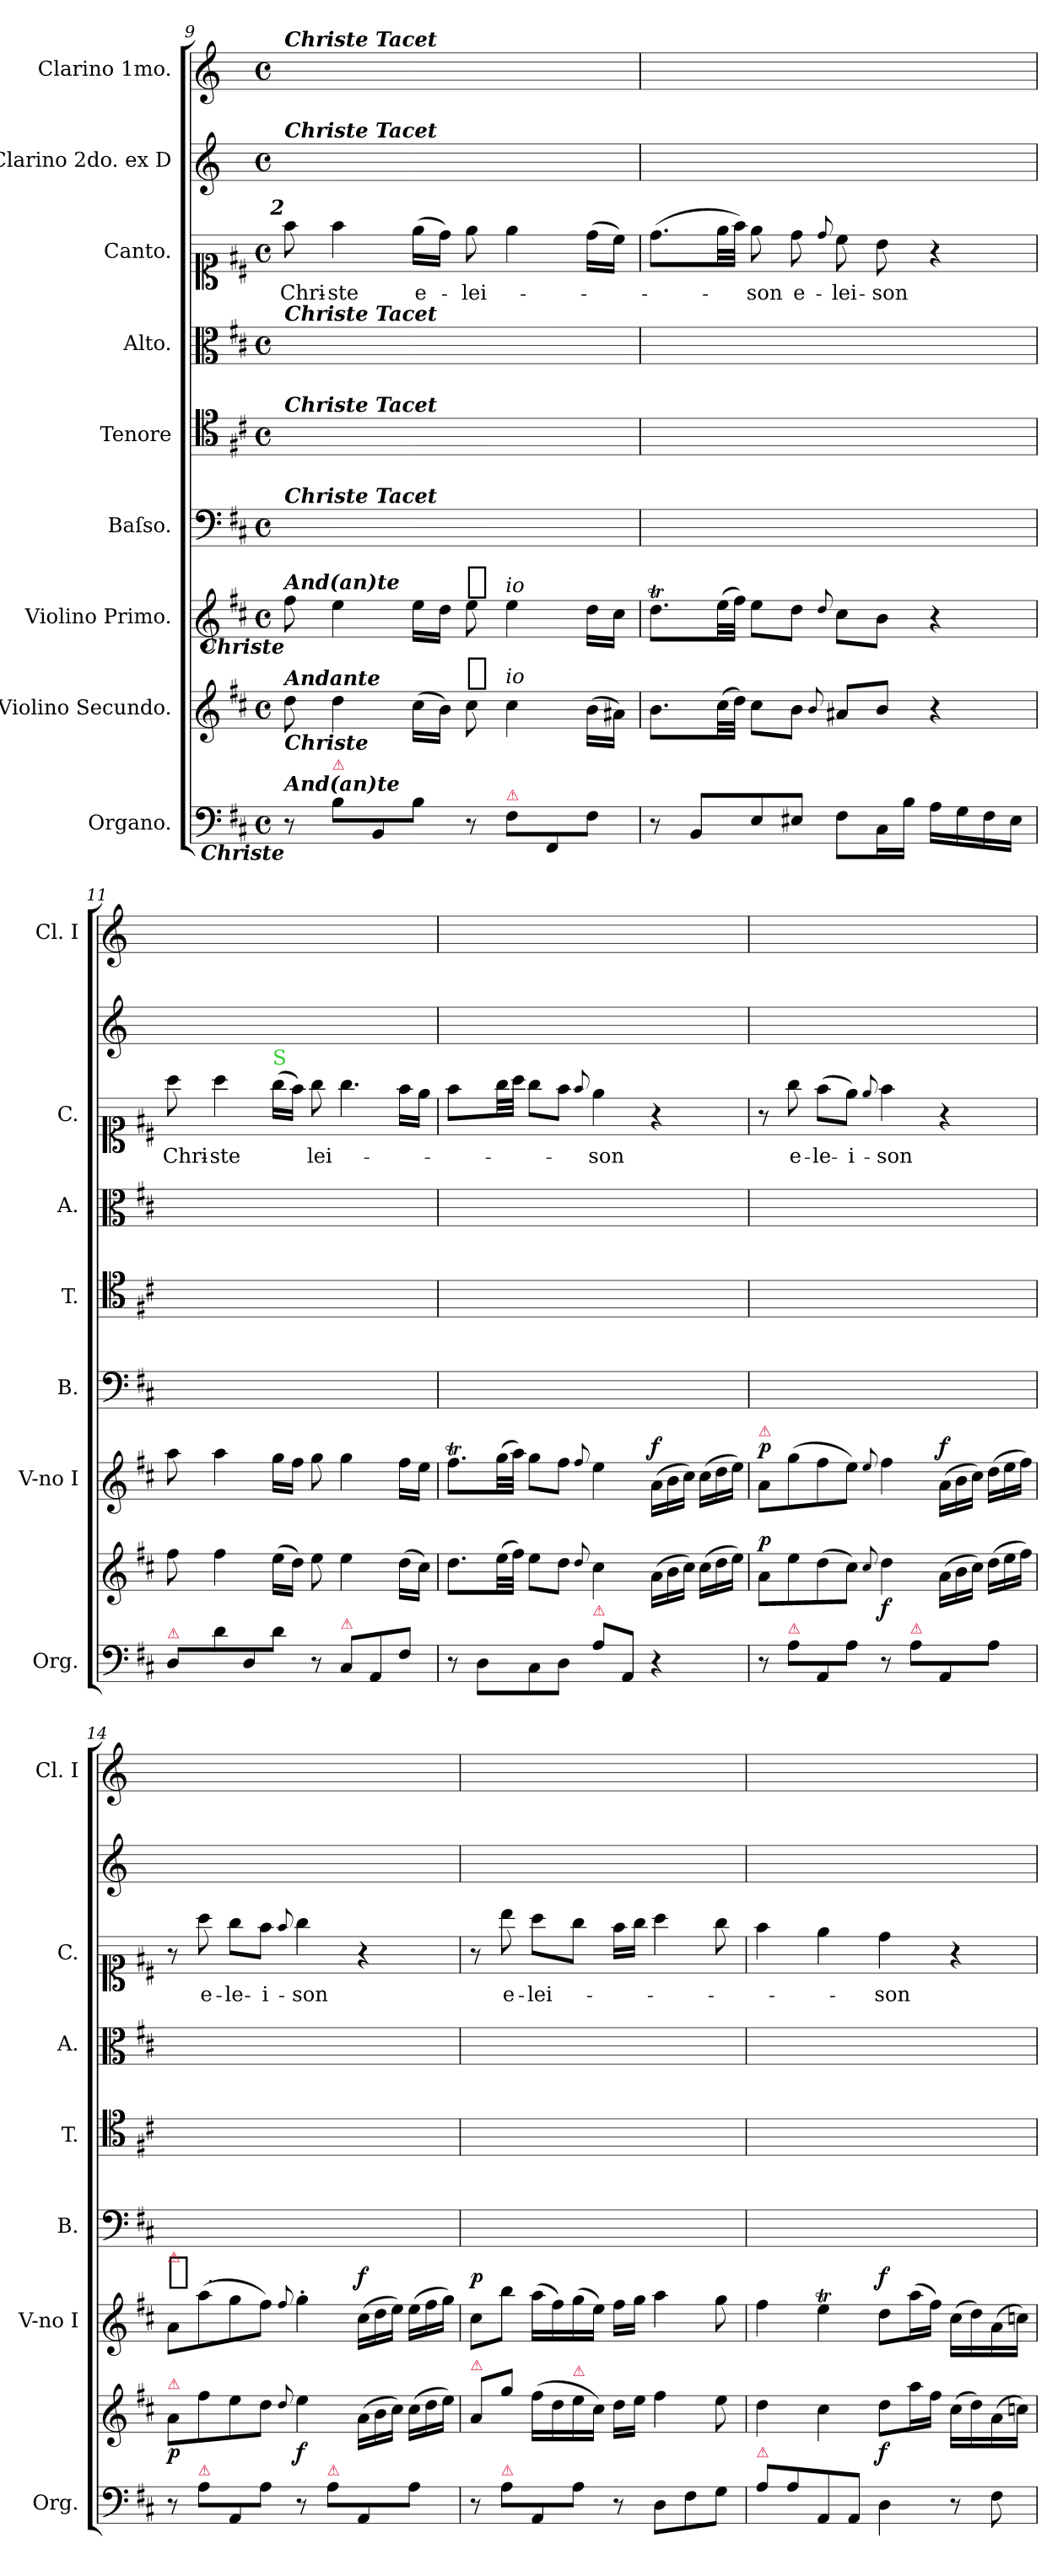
**kern	**kern	**dynam	**kern	**dynam	**kern	**kern	**kern	**kern	**text	**kern	**kern
*part9	*part8	*part8	*part7	*part7	*part6	*part5	*part4	*part3	*part3	*part2	*part1
*staff9	*staff8	*staff8	*staff7	*staff7	*staff6	*staff5	*staff4	*staff3	*staff3	*staff2	*staff1
*I"Organo.	*I"Violino Secundo.	*	*I"Violino Primo.	*	*I"Baſso.	*I"Tenore	*I"Alto.	*I"Canto.	*	*I"Clarino 2do. ex D	*I"Clarino 1mo.
*I'Org.	*	*	*I'V-no I	*	*I'B.	*I'T.	*I'A.	*I'C.	*	*	*I'Cl. I
*clefF4	*clefG2	*	*clefG2	*	*clefF4	*clefC4	*clefC3	*clefC1	*	*clefG2	*clefG2
*	*	*	*	*	*	*	*	*	*	*ITrd-1c-2	*ITrd-1c-2
*k[f#c#]	*k[f#c#]	*	*k[f#c#]	*	*k[f#c#]	*k[f#c#]	*k[f#c#]	*k[f#c#]	*	*k[f#c#]	*k[f#c#]
*M4/4	*M4/4	*	*M4/4	*	*M4/4	*M4/4	*M4/4	*M4/4	*	*M4/4	*M4/4
*met(c)	*met(c)	*	*met(c)	*	*met(c)	*met(c)	*met(c)	*met(c)	*	*met(c)	*met(c)
=9	=9	=9	=9	=9	=9	=9	=9	=9	=9	=9	=9
!	!	!	!	!	!	!	!	!	!	!	!LO:TX:a:Bi:t=Christe Tacet
!	!	!	!	!	!	!	!	!	!	!LO:TX:a:Bi:t=Christe Tacet	!
!	!	!	!	!	!	!	!	!LO:TX:a:Bi:rj:t=2	!	!	!
!	!	!	!	!	!	!	!LO:TX:a:Bi:t=Christe Tacet	!	!	!	!
!	!	!	!	!	!	!LO:TX:a:Bi:t=Christe Tacet	!	!	!	!	!
!	!	!	!	!	!LO:TX:a:Bi:t=Christe Tacet	!	!	!	!	!	!
!	!	!	!LO:TX:a:Bi:t=And(an)te	!	!	!	!	!	!	!	!
!	!	!	!LO:TX:b:Bi:rj:t=Christe	!	!	!	!	!	!	!	!
!	!LO:TX:a:Bi:t=Andante	!	!	!	!	!	!	!	!	!	!
!	!LO:TX:b:Bi:t=Christe	!	!	!	!	!	!	!	!	!	!
!LO:TX:a:Bi:t=And(an)te	!	!	!	!	!	!	!	!	!	!	!
!LO:TX:b:Bi:rj:t=Christe	!	!	!	!	!	!	!	!	!	!	!
8r	8dd\	.	8ff#\	.	1ryy	1ryy	1ryy	8ff#\	Chri-	1ryy	1ryy
!LO:TX:a:color=crimson:t=⚠	!	!	!	!	!	!	!	!	!	!	!
8B\L	4dd\	.	4ee\	.	.	.	.	4ff#\	-ste	.	.
8BB/	.	.	.	.	.	.	.	.	.	.	.
8B\J	(>16cc#\LL	.	16ee\LL	.	.	.	.	(>16ee\LL	e-	.	.
.	16b\JJ)	.	16dd\JJ	.	.	.	.	16dd\JJ)	.	.	.
!	!	!LO:DY:a:t=%s io	!	!LO:DY:a:t=%s io	!	!	!	!	!	!	!
8r	8cc#\	p	8ee\	p	.	.	.	8ee\	-lei-	.	.
!LO:TX:a:color=crimson:t=⚠	!	!	!	!	!	!	!	!	!	!	!
8F#\L	4cc#\	.	4ee\	.	.	.	.	4ee\	.	.	.
8FF#/	.	.	.	.	.	.	.	.	.	.	.
8F#\J	(>16b\LL	.	16dd\LL	.	.	.	.	(>16dd\LL	.	.	.
.	16a#X\JJ)	.	16cc#\JJ	.	.	.	.	16cc#\JJ)	.	.	.
=10	=10	=10	=10	=10	=10	=10	=10	=10	=10	=10	=10
8r	8.b\L	.	8.ddT\L	.	1ryy	1ryy	1ryy	(>8.dd\L	.	1ryy	1ryy
8BB/L	.	.	.	.	.	.	.	.	.	.	.
.	(>32cc#\LL	.	(>32ee\LL	.	.	.	.	32ee\LL	.	.	.
.	32dd\JJJ)	.	32ff#\JJJ)	.	.	.	.	32ff#\JJJ)	.	.	.
8E/	8cc#\L	.	8ee\L	.	.	.	.	8ee\	-son	.	.
8E#X/J	8b\J	.	8dd\J	.	.	.	.	8dd\	e-	.	.
.	8qqb/	.	8qqdd/	.	.	.	.	8qqdd/	.	.	.
8F#\L	8a#X/L	.	8cc#\L	.	.	.	.	8cc#\	-lei-	.	.
16C#\L	8b/J	.	8b\J	.	.	.	.	8b\	-son	.	.
16B\JJ	.	.	.	.	.	.	.	.	.	.	.
16A\LL	4r	.	4r	.	.	.	.	4r	.	.	.
16G\	.	.	.	.	.	.	.	.	.	.	.
16F#\	.	.	.	.	.	.	.	.	.	.	.
16E#\JJ	.	.	.	.	.	.	.	.	.	.	.
=11	=11	=11	=11	=11	=11	=11	=11	=11	=11	=11	=11
!LO:TX:a:color=crimson:t=⚠	!	!	!	!	!	!	!	!	!	!	!
8D/L	8ff#\	.	8aa\	.	1ryy	1ryy	1ryy	8aa\	Chri-	1ryy	1ryy
8d\	4ff#\	.	4aa\	.	.	.	.	4aa\	-ste	.	.
8D/	.	.	.	.	.	.	.	.	.	.	.
!	!	!	!	!	!	!	!	!LO:TX:a:color=limegreen:t=S	!	!	!
8d\J	(>16ee\LL	.	16gg\LL	.	.	.	.	(>16gg\LL	.	.	.
.	16dd\JJ)	.	16ff#\JJ	.	.	.	.	16ff#\JJ)	.	.	.
8r	8ee\	.	8gg\	.	.	.	.	8gg\	-lei-	.	.
!LO:TX:a:color=crimson:t=⚠	!	!	!	!	!	!	!	!	!	!	!
!	!	!	!	!	!	!	!	!LO:N:vis=4.	!	!	!
8C#/L	4ee\	.	4gg\	.	.	.	.	4gg\	.	.	.
8AA/	.	.	.	.	.	.	.	.	.	.	.
8F#\J	(>16dd\LL	.	16ff#\LL	.	.	.	.	16ff#\LL	.	.	.
.	16cc#\JJ)	.	16ee\JJ	.	.	.	.	16ee\JJ	.	.	.
=12	=12	=12	=12	=12	=12	=12	=12	=12	=12	=12	=12
!	!	!	!	!	!	!	!	!LO:N:vis=8	!	!	!
8r	8.dd\L	.	8.ff#t\L	.	1ryy	1ryy	1ryy	8.ff#\L	.	1ryy	1ryy
8D\L	.	.	.	.	.	.	.	.	.	.	.
.	(>32ee\LL	.	(>32gg\LL	.	.	.	.	32gg\LL	.	.	.
.	32ff#\JJJ)	.	32aa\JJJ)	.	.	.	.	32aa\JJJ	.	.	.
8C#\	8ee\L	.	8gg\L	.	.	.	.	8gg\L	.	.	.
8D\J	8dd\J	.	8ff#\J	.	.	.	.	8ff#\J	.	.	.
.	8qqdd/	.	8qqff#/	.	.	.	.	8qqff#/	.	.	.
!LO:TX:a:color=crimson:t=⚠	!	!	!	!	!	!	!	!	!	!	!
8A\L	4cc#\	.	4ee\	.	.	.	.	4ee\	-son	.	.
8AA/J	.	.	.	.	.	.	.	.	.	.	.
*	*Xtuplet	*	*Xtuplet	*	*	*	*	*	*	*	*
!	!	!	!	!LO:DY:a	!	!	!	!	!	!	!
4r	(>24a\LL	.	(>24a\LL	f	.	.	.	4r	.	.	.
.	24b\	.	24b\	.	.	.	.	.	.	.	.
.	24cc#\JJ)	.	24cc#\JJ)	.	.	.	.	.	.	.	.
.	(>24cc#\LL	.	(>24cc#\LL	.	.	.	.	.	.	.	.
.	24dd\	.	24dd\	.	.	.	.	.	.	.	.
.	24ee\JJ)	.	24ee\JJ)	.	.	.	.	.	.	.	.
=13	=13	=13	=13	=13	=13	=13	=13	=13	=13	=13	=13
!	!	!	!LO:TX:a:color=crimson:t=⚠	!	!	!	!	!	!	!	!
!	!	!LO:DY:a	!	!LO:DY:a	!	!	!	!	!	!	!
8r	8a\L	p	8a/L	p	1ryy	1ryy	1ryy	8r	.	1ryy	1ryy
!LO:TX:a:color=crimson:t=⚠	!	!	!	!	!	!	!	!	!	!	!
8A\L	8ee\	.	(>8gg\	.	.	.	.	8gg\	e-	.	.
8AA/	(>8dd\	.	8ff#\	.	.	.	.	(>8ff#\L	-le-	.	.
8A\J	8cc#\J)	.	8ee\J)	.	.	.	.	8ee\J)	-i-	.	.
.	8qqcc#/	.	8qqee/	.	.	.	.	8qqee/	.	.	.
!	!	!LO:DY:b	!	!	!	!	!	!	!	!	!
8r	4dd\	f	4ff#\	.	.	.	.	4ff#\	-son	.	.
!LO:TX:a:color=crimson:t=⚠	!	!	!	!	!	!	!	!	!	!	!
8A\L	.	.	.	.	.	.	.	.	.	.	.
!	!	!	!	!LO:DY:a	!	!	!	!	!	!	!
8AA/	(>24a\LL	.	(>24a\LL	f	.	.	.	4r	.	.	.
.	24b\	.	24b\	.	.	.	.	.	.	.	.
.	24cc#\JJ)	.	24cc#\JJ)	.	.	.	.	.	.	.	.
8A\J	(>24dd\LL	.	(>24dd\LL	.	.	.	.	.	.	.	.
.	24ee\	.	24ee\	.	.	.	.	.	.	.	.
.	24ff#\JJ)	.	24ff#\JJ)	.	.	.	.	.	.	.	.
=14	=14	=14	=14	=14	=14	=14	=14	=14	=14	=14	=14
!	!	!	!LO:TX:a:color=crimson:t=⚠	!	!	!	!	!	!	!	!
!	!LO:TX:a:color=crimson:t=⚠	!	!	!	!	!	!	!	!	!	!
!	!	!LO:DY:b	!	!LO:DY:a:t=%s .	!	!	!	!	!	!	!
8r	8a/L	p	8a/L	p	1ryy	1ryy	1ryy	8r	.	1ryy	1ryy
!LO:TX:a:color=crimson:t=⚠	!	!	!	!	!	!	!	!	!	!	!
8A\L	8ff#\	.	(>8aa\	.	.	.	.	8aa\	e-	.	.
8AA/	8ee\	.	8gg\	.	.	.	.	8gg\L	-le-	.	.
8A\J	8dd\J	.	8ff#\J)	.	.	.	.	8ff#\J	-i-	.	.
.	8qqdd/	.	8qqff#/	.	.	.	.	8qqff#/	.	.	.
!	!	!LO:DY:b	!	!	!	!	!	!	!	!	!
8r	4ee\	f	4gg'>\	.	.	.	.	4gg\	-son	.	.
!LO:TX:a:color=crimson:t=⚠	!	!	!	!	!	!	!	!	!	!	!
8A\L	.	.	.	.	.	.	.	.	.	.	.
!	!	!	!	!LO:DY:a	!	!	!	!	!	!	!
8AA/	(>24a\LL	.	(>24cc#\LL	f	.	.	.	4r	.	.	.
.	24b\	.	24dd\	.	.	.	.	.	.	.	.
.	24cc#\JJ)	.	24ee\JJ)	.	.	.	.	.	.	.	.
8A\J	(>24cc#\LL	.	(>24ee\LL	.	.	.	.	.	.	.	.
.	24dd\	.	24ff#\	.	.	.	.	.	.	.	.
.	24ee\JJ)	.	24gg\JJ)	.	.	.	.	.	.	.	.
=15	=15	=15	=15	=15	=15	=15	=15	=15	=15	=15	=15
!	!LO:TX:a:color=crimson:t=⚠	!	!	!	!	!	!	!	!	!	!
!	!	!	!	!LO:DY:a	!	!	!	!	!	!	!
8r	8a/L	.	8cc#\L	p	1ryy	1ryy	1ryy	8r	.	1ryy	1ryy
!LO:TX:a:color=crimson:t=⚠	!	!	!	!	!	!	!	!	!	!	!
8A\L	8gg\J	.	8bb\J	.	.	.	.	8bb\	e-	.	.
8AA/	(>16ff#\LL	.	(>16aa\LL	.	.	.	.	8aa\L	-lei-	.	.
.	16dd\	.	16ff#\)	.	.	.	.	.	.	.	.
!	!LO:TX:a:color=crimson:t=⚠	!	!	!	!	!	!	!	!	!	!
8A\J	16ee\	.	(>16gg\	.	.	.	.	8gg\J	.	.	.
.	16cc#\JJ)	.	16ee\JJ)	.	.	.	.	.	.	.	.
8r	16dd\LL	.	16ff#\LL	.	.	.	.	16ff#\LL	.	.	.
.	16ee\JJ	.	16gg\JJ	.	.	.	.	16gg\JJ	.	.	.
8D\L	4ff#\	.	4aa\	.	.	.	.	4aa\	.	.	.
8F#\	.	.	.	.	.	.	.	.	.	.	.
8G\J	8ee\	.	8gg\	.	.	.	.	8gg\	.	.	.
=16	=16	=16	=16	=16	=16	=16	=16	=16	=16	=16	=16
!LO:TX:a:color=crimson:t=⚠	!	!	!	!	!	!	!	!	!	!	!
8A\L	4dd\	.	4ff#\	.	1ryy	1ryy	1ryy	4ff#\	.	1ryy	1ryy
8A\	.	.	.	.	.	.	.	.	.	.	.
8AA/	4cc#\	.	4eeT\	.	.	.	.	4ee\	.	.	.
8AA/J	.	.	.	.	.	.	.	.	.	.	.
!	!	!LO:DY:b	!	!LO:DY:a	!	!	!	!	!	!	!
4D\	8dd\L	f	8dd\L	f	.	.	.	4dd\	-son	.	.
.	16aa\L	.	(>16aa\L	.	.	.	.	.	.	.	.
.	16ff#\JJ	.	16ff#\JJ)	.	.	.	.	.	.	.	.
8r	(>16cc#\LL	.	(>16cc#\LL	.	.	.	.	4r	.	.	.
.	16dd\)	.	16dd\)	.	.	.	.	.	.	.	.
8F#\	(>16a\	.	(>16a\	.	.	.	.	.	.	.	.
.	16ccn\JJ)	.	16ccn\JJ)	.	.	.	.	.	.	.	.
=	=	=	=	=	=	=	=	=	=	=	=
*-	*-	*-	*-	*-	*-	*-	*-	*-	*-	*-	*-
